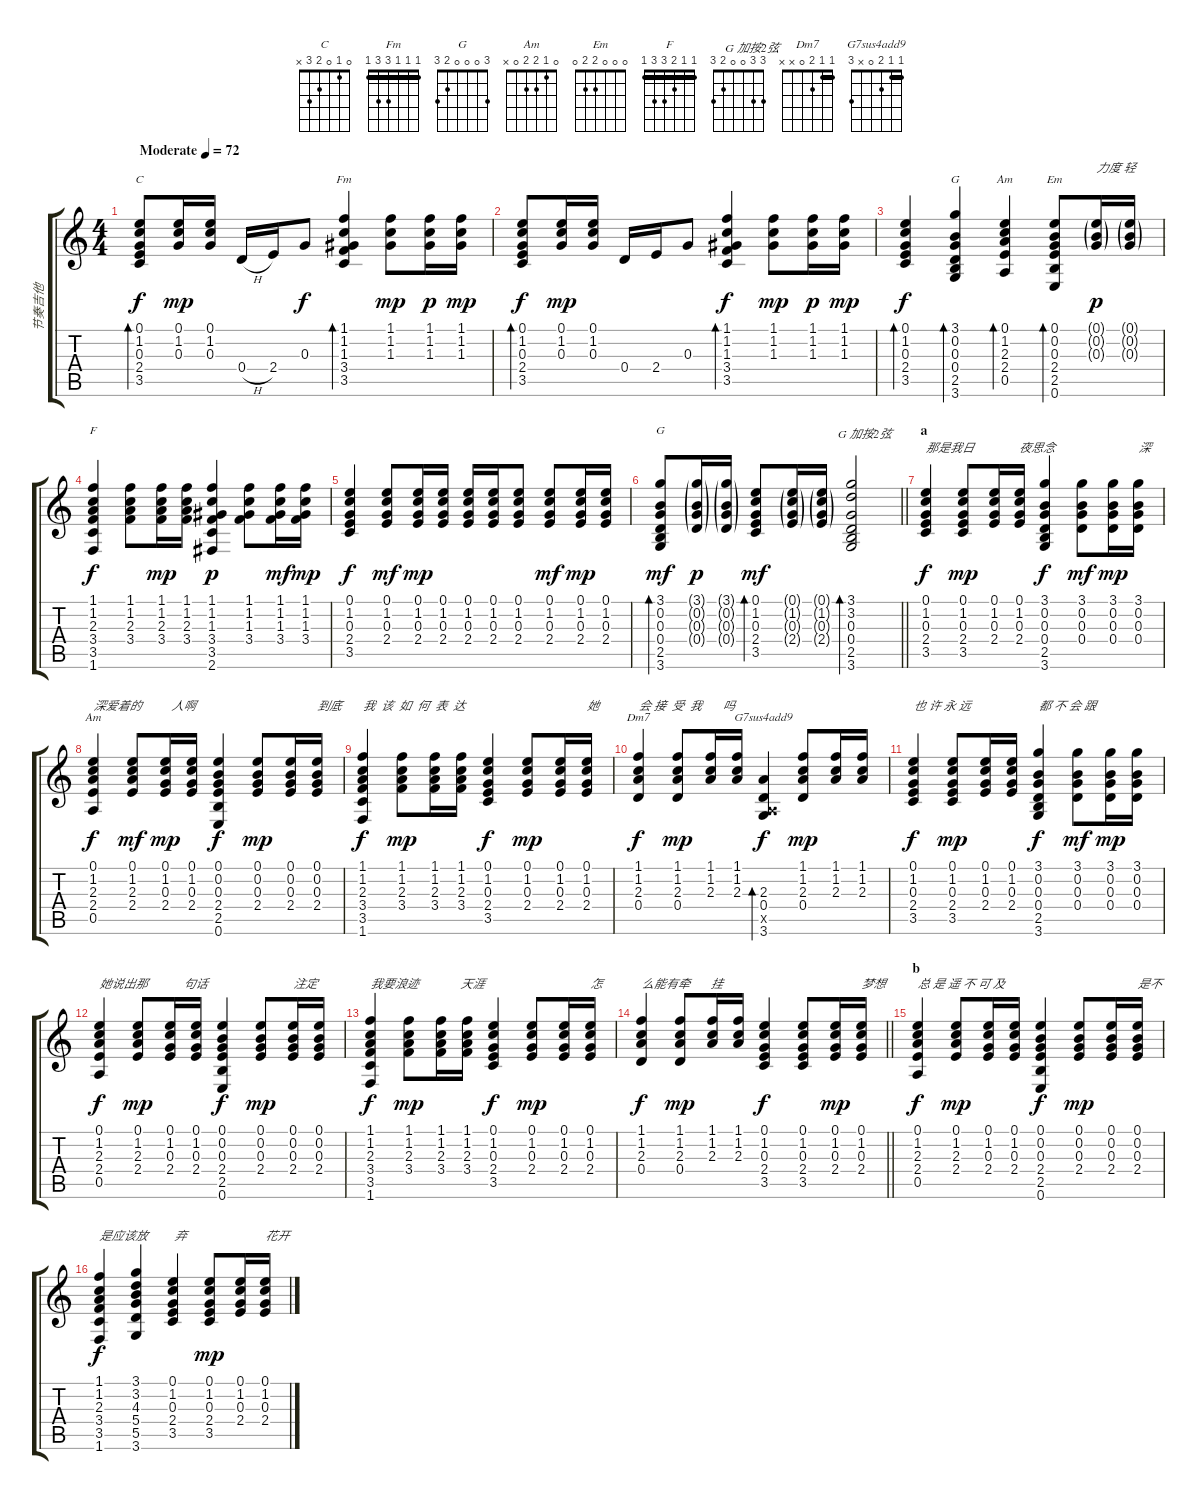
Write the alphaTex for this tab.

\track ("节奏吉他" "节奏吉他") {instrument acousticguitarsteel}
\staff {score tabs}
\tuning (E4 B3 G3 D3 A2 E2) {hide}
\chord ("C" 0 1 0 2 3 x)
\chord ("Fm" 1 1 1 3 3 1) {barre 1}
\chord ("G" 3 3 4 5 5 3) {barre 3}
\chord ("Am" 8 5 5 x 0 x) {firstfret 5 barre 5}
\chord ("Em" 0 0 0 2 2 0)
\chord ("F" 1 1 2 3 3 1) {barre 1}
\chord ("G" 3 0 0 0 2 3)
\chord ("         G 加按2弦" 3 3 0 0 2 3)
\chord ("Am" 0 1 2 2 0 x)
\chord ("Dm7" 1 1 2 0 x x) {barre 1}
\chord ("G7sus4add9" 1 1 2 0 x 3) {barre 1}
\ts (4 4)
\tempo (72 "Moderate")
\clef g2
\ks c
(0.1 1.2 0.3 2.4 3.5).8{bd 120 ch "C" dy f instrument acousticguitarsteel} (0.1 1.2 0.3).16{dy mp} (0.1 1.2 0.3).16 0.4{h}.16 2.4.16 0.3.8{dy f} (1.1 1.2 1.3 3.4 3.5).4{bd 120 ch "Fm"} (1.1 1.2 1.3).8{dy mp} (1.1 1.2 1.3).16{dy p} (1.1 1.2 1.3).16{dy mp} |
(0.1 1.2 0.3 2.4 3.5).8{bd 120 dy f} (0.1 1.2 0.3).16{dy mp} (0.1 1.2 0.3).16 0.4.16 2.4.16 0.3.8 (1.1 1.2 1.3 3.4 3.5).4{bd 120 dy f} (1.1 1.2 1.3).8{dy mp} (1.1 1.2 1.3).16{dy p} (1.1 1.2 1.3).16{dy mp} |
(0.1 1.2 0.3 2.4 3.5).4{bd 120 dy f} (3.1 0.2 0.3 0.4 2.5 3.6).4{bd 120 ch "G"} (0.1 1.2 2.3 2.4 0.5).4{bd 120 ch "Am"} (0.1 0.2 0.3 2.4 2.5 0.6).8{bd 120 ch "Em"} (0.1{g} 0.2{g} 0.3{g}).16{txt "力度 轻" dy p} (0.1{g} 0.2{g} 0.3{g}).16 |
(1.1 1.2 2.3 3.4 3.5 1.6).4{ch "F" dy f} (1.1 1.2 2.3 3.4).8 (1.1 1.2 2.3 3.4).16{dy mp} (1.1 1.2 2.3 3.4).16 (1.1 1.2 1.3 3.4 3.5 2.6).4{dy p} (1.1 1.2 1.3 3.4).8 (1.1 1.2 1.3 3.4).16{dy mf} (1.1 1.2 1.3 3.4).16{dy mp} |
(0.1 1.2 0.3 2.4 3.5).4{dy f} (0.1 1.2 0.3 2.4).8{dy mf} (0.1 1.2 0.3 2.4).16{dy mp} (0.1 1.2 0.3 2.4).16 (0.1 1.2 0.3 2.4).16 (0.1 1.2 0.3 2.4).16 (0.1 1.2 0.3 2.4).8 (0.1 1.2 0.3 2.4).8{dy mf} (0.1 1.2 0.3 2.4).16{dy mp} (0.1 1.2 0.3 2.4).16 |
\barLineRight lightlight
(3.1 0.2 0.3 0.4 2.5 3.6).8{bd 120 ch "G" dy mf} (3.1{g} 0.2{g} 0.3{g} 0.4{g}).16{dy p} (3.1{g} 0.2{g} 0.3{g} 0.4{g}).16 (0.1 1.2 0.3 2.4 3.5).8{bd 120 dy mf} (0.1{g} 1.2{g} 0.3{g} 2.4{g}).16 (0.1{g} 1.2{g} 0.3{g} 2.4{g}).16 (3.1 3.2 0.3 0.4 2.5 3.6).2{bd 120 ch "         G 加按2弦"} |
\section ("" "a")
(0.1 1.2 0.3 2.4 3.5).4{txt "那是我日               夜思念" dy f} (0.1 1.2 0.3 2.4 3.5).8{dy mp} (0.1 1.2 0.3 2.4).16 (0.1 1.2 0.3 2.4).16 (3.1 0.2 0.3 0.4 2.5 3.6).4{dy f} (3.1 0.2 0.3 0.4).8{dy mf} (3.1 0.2 0.3 0.4).16{dy mp} (3.1 0.2 0.3 0.4).16{txt "深"} |
(0.1 1.2 2.3 2.4 0.5).4{ch "Am" txt "深爱着的          人啊" dy f} (0.1 1.2 2.3 2.4).8{dy mf} (0.1 1.2 0.3 2.4).16{dy mp} (0.1 1.2 0.3 2.4).16 (0.1 0.2 0.3 2.4 2.5 0.6).4{dy f} (0.1 0.2 0.3 2.4).8{dy mp} (0.1 0.2 0.3 2.4).16 (0.1 0.2 0.3 2.4).16{txt "到底"} |
(1.1 1.2 2.3 3.4 3.5 1.6).4{txt "我  该  如  何  表  达" dy f} (1.1 1.2 2.3 3.4).8{dy mp} (1.1 1.2 2.3 3.4).16 (1.1 1.2 2.3 3.4).16 (0.1 1.2 0.3 2.4 3.5).4{dy f} (0.1 1.2 0.3 2.4).8{dy mp} (0.1 1.2 0.3 2.4).16 (0.1 1.2 0.3 2.4).16{txt "她"} |
(1.1 1.2 2.3 0.4).4{ch "Dm7" txt "会 接  受  我       吗" dy f} (1.1 1.2 2.3 0.4).8{dy mp} (1.1 1.2 2.3).16 (1.1 1.2 2.3).16 (2.3 0.4 0.5{x} 3.6).4{bd 30 ch "G7sus4add9" dy f} (1.1 1.2 2.3 0.4).8{dy mp} (1.1 1.2 2.3).16 (1.1 1.2 2.3).16 |
(0.1 1.2 0.3 2.4 3.5).4{txt "也 许 永 远" dy f} (0.1 1.2 0.3 2.4 3.5).8{dy mp} (0.1 1.2 0.3 2.4).16 (0.1 1.2 0.3 2.4).16 (3.1 0.2 0.3 0.4 2.5 3.6).4{txt "都 不 会 跟" dy f} (3.1 0.2 0.3 0.4).8{dy mf} (3.1 0.2 0.3 0.4).16{dy mp} (3.1 0.2 0.3 0.4).16 |
(0.1 1.2 2.3 2.4 0.5).4{txt "她说出那            句话" dy f} (0.1 1.2 2.3 2.4).8{dy mp} (0.1 1.2 0.3 2.4).16 (0.1 1.2 0.3 2.4).16 (0.1 0.2 0.3 2.4 2.5 0.6).4{dy f} (0.1 0.2 0.3 2.4).8{dy mp} (0.1 0.2 0.3 2.4).16{txt "注定"} (0.1 0.2 0.3 2.4).16 |
(1.1 1.2 2.3 3.4 3.5 1.6).4{txt "我要浪迹              天涯" dy f} (1.1 1.2 2.3 3.4).8{dy mp} (1.1 1.2 2.3 3.4).16 (1.1 1.2 2.3 3.4).16 (0.1 1.2 0.3 2.4 3.5).4{dy f} (0.1 1.2 0.3 2.4).8{dy mp} (0.1 1.2 0.3 2.4).16 (0.1 1.2 0.3 2.4).16{txt "怎"} |
\barLineRight lightlight
(1.1 1.2 2.3 0.4).4{txt "么能有牵       挂" dy f} (1.1 1.2 2.3 0.4).8{dy mp} (1.1 1.2 2.3).16 (1.1 1.2 2.3).16 (0.1 1.2 0.3 2.4 3.5).4{dy f} (0.1 1.2 0.3 2.4 3.5).8 (0.1 1.2 0.3 2.4).16{dy mp} (0.1 1.2 0.3 2.4).16{txt "梦想"} |
\section ("" "b")
(0.1 1.2 2.3 2.4 0.5).4{txt "总 是 遥 不 可 及" dy f} (0.1 1.2 2.3 2.4).8{dy mp} (0.1 1.2 0.3 2.4).16 (0.1 1.2 0.3 2.4).16 (0.1 0.2 0.3 2.4 2.5 0.6).4{dy f} (0.1 0.2 0.3 2.4).8{dy mp} (0.1 0.2 0.3 2.4).16 (0.1 0.2 0.3 2.4).16{txt "是不"} |
(1.1 1.2 2.3 3.4 3.5 1.6).4{txt "是应该放         弃" dy f} (3.1 3.2 4.3 5.4 5.5 3.6).4 (0.1 1.2 0.3 2.4 3.5).4 (0.1 1.2 0.3 2.4 3.5).8{dy mp} (0.1 1.2 0.3 2.4).16 (0.1 1.2 0.3 2.4).16{txt "花开"}
